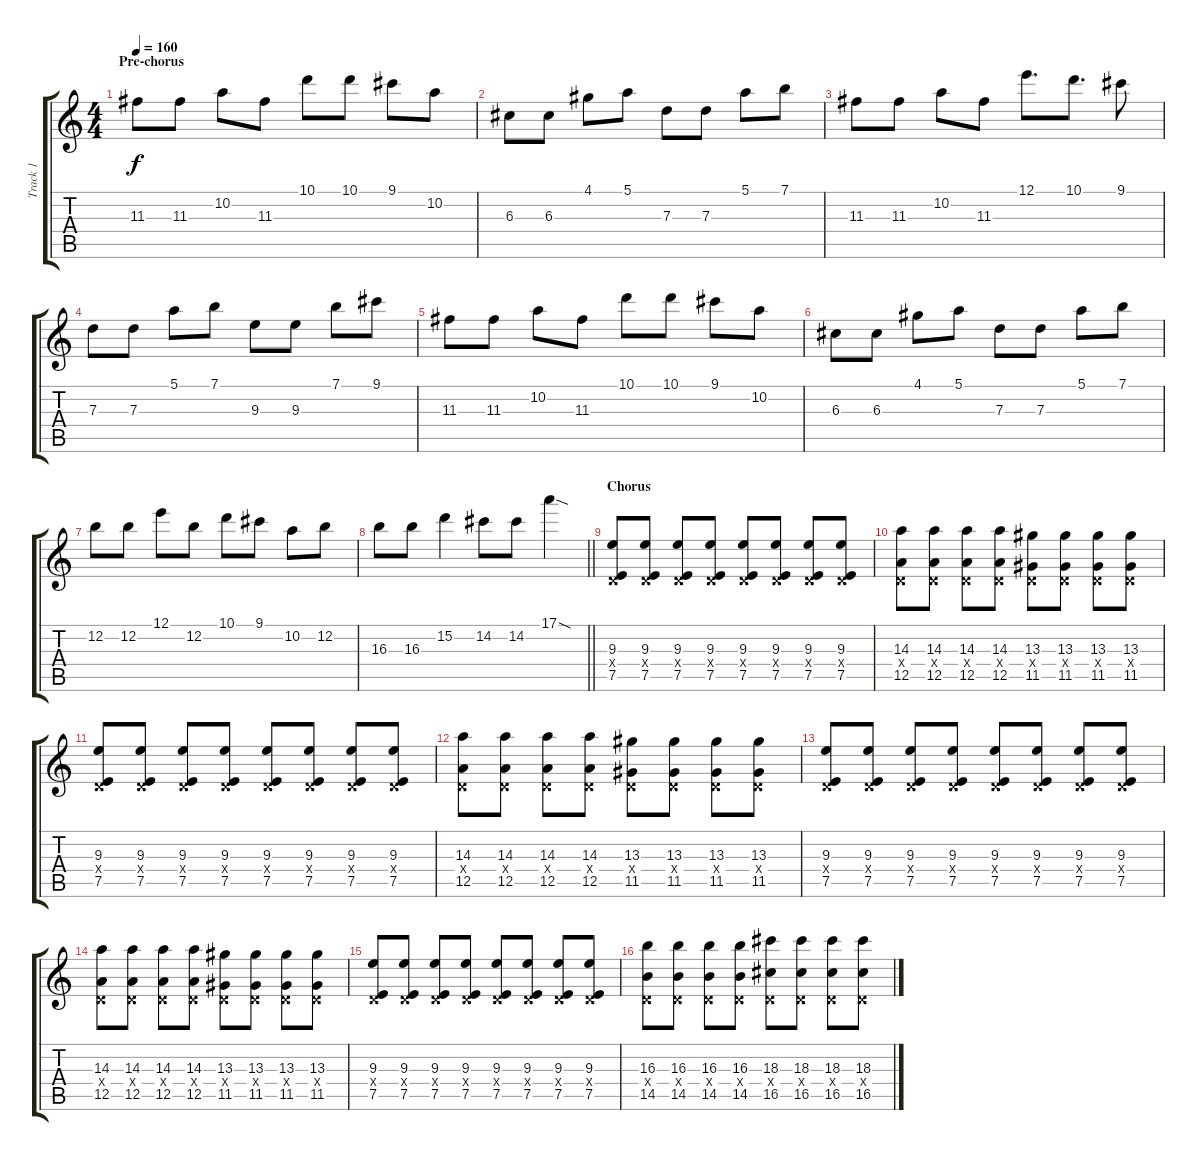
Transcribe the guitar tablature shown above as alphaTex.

\track ("Track 1" "Track 1") {instrument overdrivenguitar}
\staff {score tabs}
\tuning (E4 B3 G3 D3 A2 E2) {hide}
\ts (4 4)
\section ("" "Pre-chorus")
\tempo 160
\clef g2
\ks c
11.3.8{dy f} 11.3.8 10.2.8 11.3.8 10.1.8 10.1.8 9.1.8 10.2.8 |
6.3.8 6.3.8 4.1.8 5.1.8 7.3.8 7.3.8 5.1.8 7.1.8 |
11.3.8 11.3.8 10.2.8 11.3.8 12.1.8{d} 10.1.8{d} 9.1.8 |
7.3.8 7.3.8 5.1.8 7.1.8 9.3.8 9.3.8 7.1.8 9.1.8 |
11.3.8 11.3.8 10.2.8 11.3.8 10.1.8 10.1.8 9.1.8 10.2.8 |
6.3.8 6.3.8 4.1.8 5.1.8 7.3.8 7.3.8 5.1.8 7.1.8 |
12.2.8 12.2.8 12.1.8 12.2.8 10.1.8 9.1.8 10.2.8 12.2.8 |
\barLineRight lightlight
16.3.8 16.3.8 15.2.4 14.2.8 14.2.8 17.1{sod}.4 |
\section ("" "Chorus")
(9.3 0.4{x} 7.5).8{balance 16} (9.3 0.4{x} 7.5).8 (9.3 0.4{x} 7.5).8 (9.3 0.4{x} 7.5).8 (9.3 0.4{x} 7.5).8 (9.3 0.4{x} 7.5).8 (9.3 0.4{x} 7.5).8 (9.3 0.4{x} 7.5).8 |
(14.3 0.4{x} 12.5).8 (14.3 0.4{x} 12.5).8 (14.3 0.4{x} 12.5).8 (14.3 0.4{x} 12.5).8 (13.3 0.4{x} 11.5).8 (13.3 0.4{x} 11.5).8 (13.3 0.4{x} 11.5).8 (13.3 0.4{x} 11.5).8 |
(9.3 0.4{x} 7.5).8 (9.3 0.4{x} 7.5).8 (9.3 0.4{x} 7.5).8 (9.3 0.4{x} 7.5).8 (9.3 0.4{x} 7.5).8 (9.3 0.4{x} 7.5).8 (9.3 0.4{x} 7.5).8 (9.3 0.4{x} 7.5).8 |
(14.3 0.4{x} 12.5).8 (14.3 0.4{x} 12.5).8 (14.3 0.4{x} 12.5).8 (14.3 0.4{x} 12.5).8 (13.3 0.4{x} 11.5).8 (13.3 0.4{x} 11.5).8 (13.3 0.4{x} 11.5).8 (13.3 0.4{x} 11.5).8 |
(9.3 0.4{x} 7.5).8 (9.3 0.4{x} 7.5).8 (9.3 0.4{x} 7.5).8 (9.3 0.4{x} 7.5).8 (9.3 0.4{x} 7.5).8 (9.3 0.4{x} 7.5).8 (9.3 0.4{x} 7.5).8 (9.3 0.4{x} 7.5).8 |
(14.3 0.4{x} 12.5).8 (14.3 0.4{x} 12.5).8 (14.3 0.4{x} 12.5).8 (14.3 0.4{x} 12.5).8 (13.3 0.4{x} 11.5).8 (13.3 0.4{x} 11.5).8 (13.3 0.4{x} 11.5).8 (13.3 0.4{x} 11.5).8 |
(9.3 0.4{x} 7.5).8 (9.3 0.4{x} 7.5).8 (9.3 0.4{x} 7.5).8 (9.3 0.4{x} 7.5).8 (9.3 0.4{x} 7.5).8 (9.3 0.4{x} 7.5).8 (9.3 0.4{x} 7.5).8 (9.3 0.4{x} 7.5).8 |
(16.3 0.4{x} 14.5).8 (16.3 0.4{x} 14.5).8 (16.3 0.4{x} 14.5).8 (16.3 0.4{x} 14.5).8 (18.3 0.4{x} 16.5).8 (18.3 0.4{x} 16.5).8 (18.3 0.4{x} 16.5).8 (18.3 0.4{x} 16.5).8
